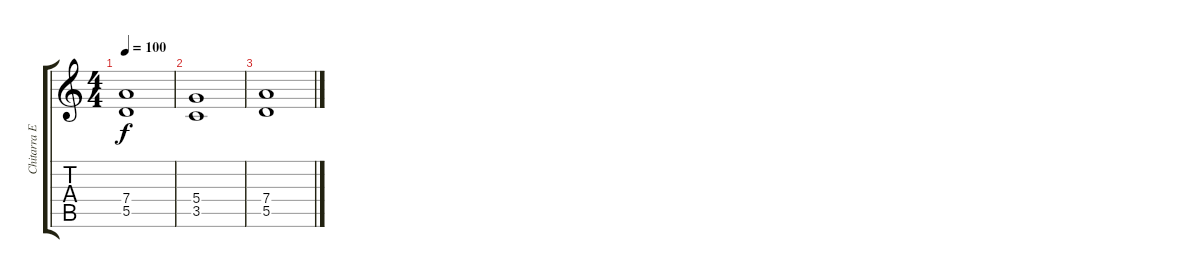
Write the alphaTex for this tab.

\track ("Chitarra Elettrica" "Chitarra E") {instrument overdrivenguitar}
\staff {score tabs}
\tuning (E4 B3 G3 D3 A2 E2) {hide}
\ts (4 4)
\tempo 100
\clef g2
\ks c
(7.4 5.5).1{dy f} |
(5.4 3.5).1 |
(7.4 5.5).1
